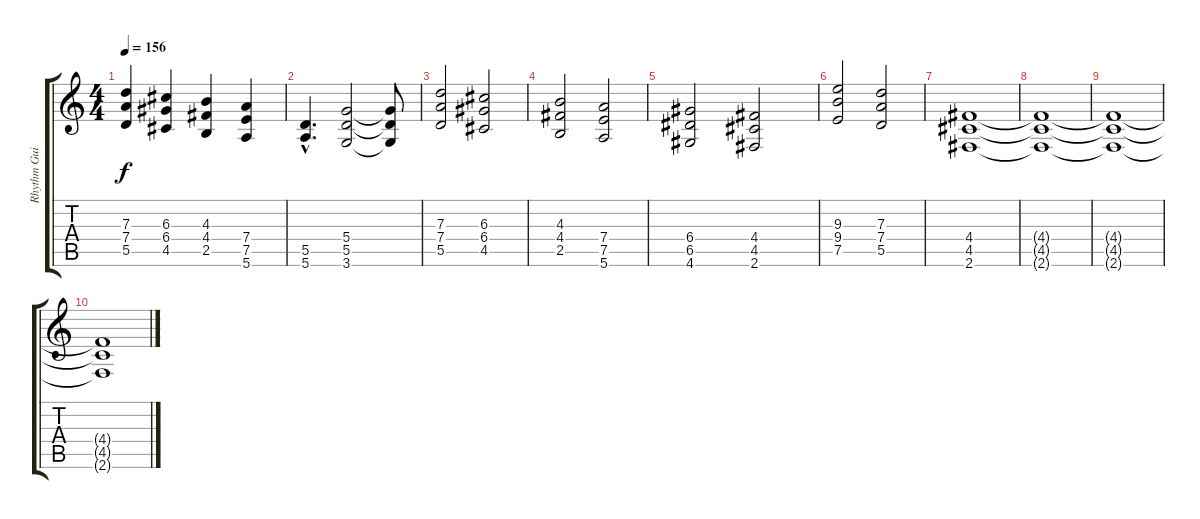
\track ("Rhythm Guitar" "Rhythm Gui") {instrument distortionguitar}
\staff {score tabs}
\tuning (E4 B3 G3 D3 A2 E2) {hide}
\ts (4 4)
\tempo 156
\clef g2
\ks c
(7.3 7.4 5.5).4{dy f} (6.3 6.4 4.5).4 (4.3 4.4 2.5).4 (7.4 7.5 5.6).4 |
(5.5{hac} 5.6{hac}).4{d} (5.4 5.5 3.6).2 (5.4{t} 5.5{t} 3.6{t}).8 |
(7.3 7.4 5.5).2 (6.3 6.4 4.5).2 |
(4.3 4.4 2.5).2 (7.4 7.5 5.6).2 |
(6.4 6.5 4.6).2 (4.4 4.5 2.6).2 |
(9.3 9.4 7.5).2 (7.3 7.4 5.5).2 |
\section ("" "")
(4.4 4.5 2.6).1 |
(4.4{t} 4.5{t} 2.6{t}).1 |
(4.4{t} 4.5{t} 2.6{t}).1 |
(4.4{t} 4.5{t} 2.6{t}).1
